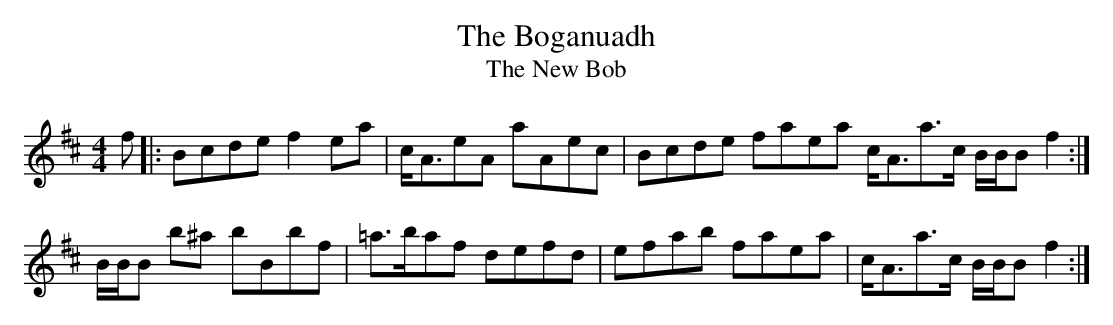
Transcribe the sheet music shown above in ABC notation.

X:1
T:Boganuadh, The
T:The New Bob
M:4/4
L:1/8
K:Bm
f[|:Bcde f2 ea|c<AeA aAec|Bcde faea c<Aa>c B/B/B f2:|]
B/B/B b^a bBbf|=a>baf defd|efab faea|c<Aa>c B/B/B f2:|]
